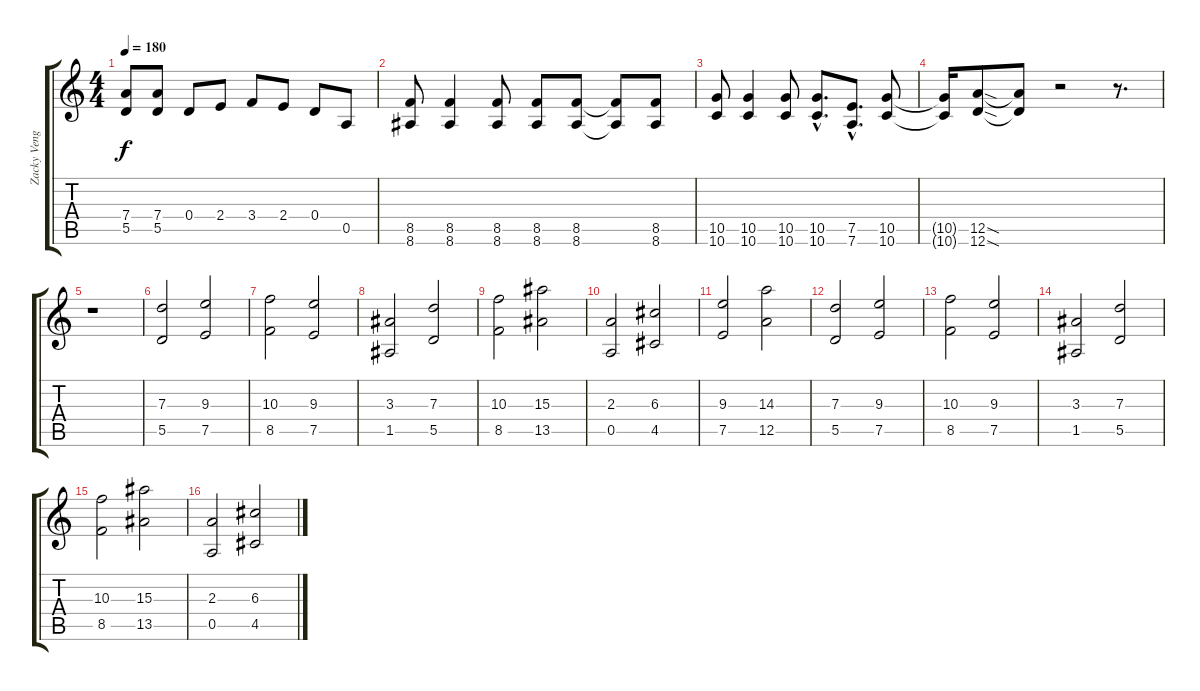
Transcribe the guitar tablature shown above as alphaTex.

\track ("Zacky Vengeance" "Zacky Veng") {instrument distortionguitar}
\staff {score tabs}
\tuning (E4 B3 G3 D3 A2 D2) {hide}
\ts (4 4)
\tempo 180
\clef g2
\ks c
(7.4 5.5).8{dy f} (7.4 5.5).8 0.4.8 2.4.8 3.4.8 2.4.8 0.4.8 0.5.8 |
(8.5 8.6).8 (8.5 8.6).4 (8.5 8.6).8 (8.5 8.6).8 (8.5 8.6).8 (8.5{t} 8.6{t}).8 (8.5 8.6).8 |
(10.5 10.6).8 (10.5 10.6).4 (10.5 10.6).8 (10.5{hac} 10.6{hac}).8{d} (7.5{hac} 7.6{hac}).8{d} (10.5 10.6).8 |
(10.5{t} 10.6{t}).16 (12.5{sod} 12.6{sod}).8 (12.5{t} 12.6{t}).8 r.2 r.8{d} |
r.1 |
(7.3 5.5).2 (9.3 7.5).2 |
(10.3 8.5).2 (9.3 7.5).2 |
(3.3 1.5).2 (7.3 5.5).2 |
(10.3 8.5).2 (15.3 13.5).2 |
(2.3 0.5).2 (6.3 4.5).2 |
(9.3 7.5).2 (14.3 12.5).2 |
(7.3 5.5).2 (9.3 7.5).2 |
(10.3 8.5).2 (9.3 7.5).2 |
(3.3 1.5).2 (7.3 5.5).2 |
(10.3 8.5).2 (15.3 13.5).2 |
(2.3 0.5).2 (6.3 4.5).2
